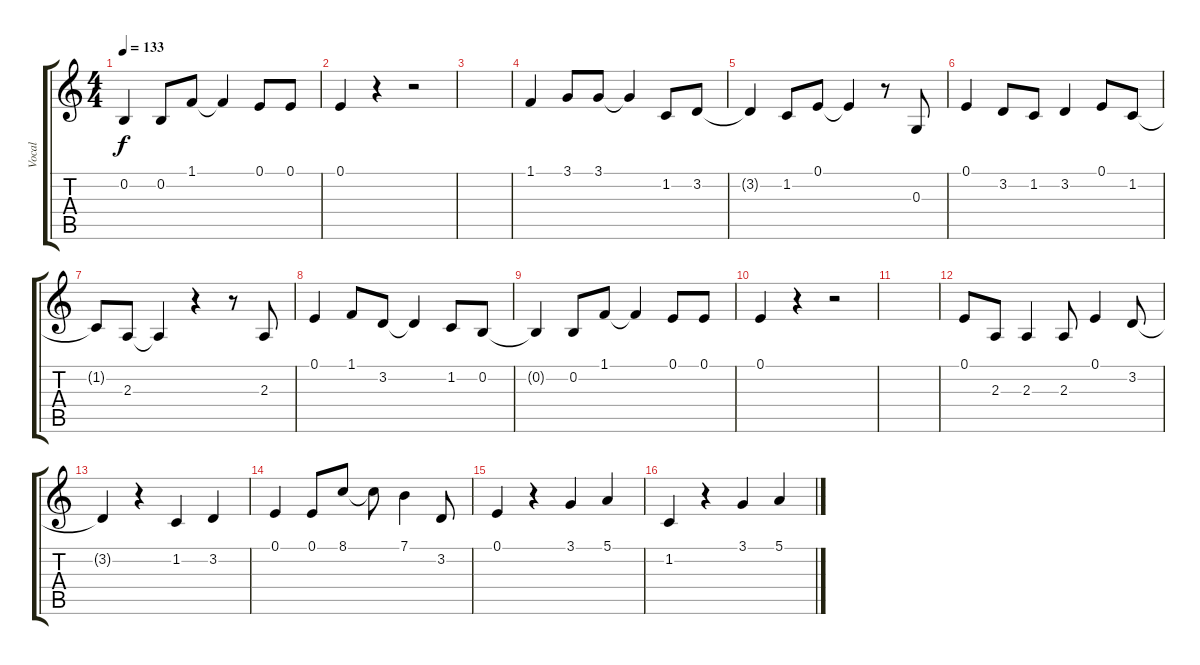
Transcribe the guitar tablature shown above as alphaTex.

\track ("Vocal" "Vocal") {instrument lead1square}
\staff {score tabs}
\tuning (E4 B3 G3 D3 A2 E2) {hide}
\ts (4 4)
\tempo 133
\clef g2
\ks c
0.2{t}.4{dy f} 0.2.8 1.1.8 1.1{t}.4 0.1.8 0.1.8 |
0.1.4 r.4 r.2 |
|
1.1.4 3.1.8 3.1.8 3.1{t}.4 1.2.8 3.2.8 |
3.2{t}.4 1.2.8 0.1.8 0.1{t}.4 r.8 0.3.8 |
0.1.4 3.2.8 1.2.8 3.2.4 0.1.8 1.2.8 |
1.2{t}.8 2.3.8 2.3{t}.4 r.4 r.8 2.3.8 |
0.1.4 1.1.8 3.2.8 3.2{t}.4 1.2.8 0.2.8 |
0.2{t}.4 0.2.8 1.1.8 1.1{t}.4 0.1.8 0.1.8 |
0.1.4 r.4 r.2 |
|
0.1.8 2.3.8 2.3.4 2.3.8 0.1.4 3.2.8 |
3.2{t}.4 r.4 1.2.4 3.2.4 |
0.1.4 0.1.8 8.1.8 8.1{t}.8 7.1.4 3.2.8 |
0.1.4 r.4 3.1.4 5.1.4 |
1.2.4 r.4 3.1.4 5.1.4
